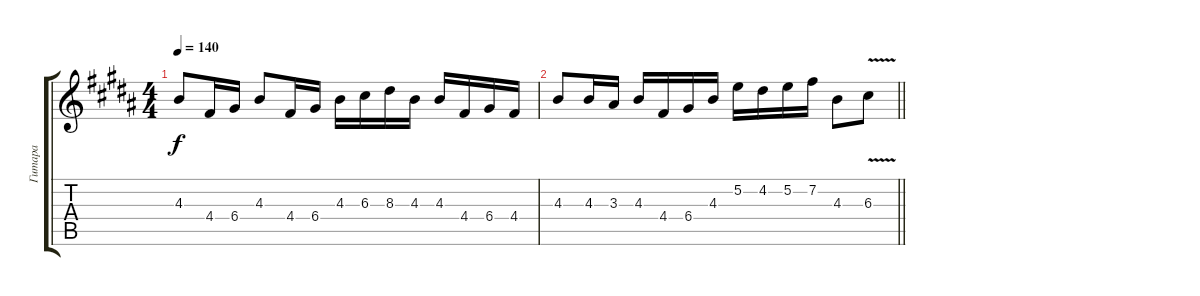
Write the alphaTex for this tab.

\track ("Гитара" "Гитара") {instrument overdrivenguitar}
\staff {score tabs}
\tuning (E4 B3 G3 D3 A2 E2) {hide}
\ts (4 4)
\tempo 140
\clef g2
\ks b
4.3.8{dy f} 4.4.16 6.4.16 4.3.8 4.4.16 6.4.16 4.3.16 6.3.16 8.3.16 4.3.16 4.3.16 4.4.16 6.4.16 4.4.16 |
\barLineRight lightlight
4.3.8 4.3.16 3.3.16 4.3.16 4.4.16 6.4.16 4.3.16 5.2.16 4.2.16 5.2.16 7.2.16 4.3.8 6.3{v}.8
